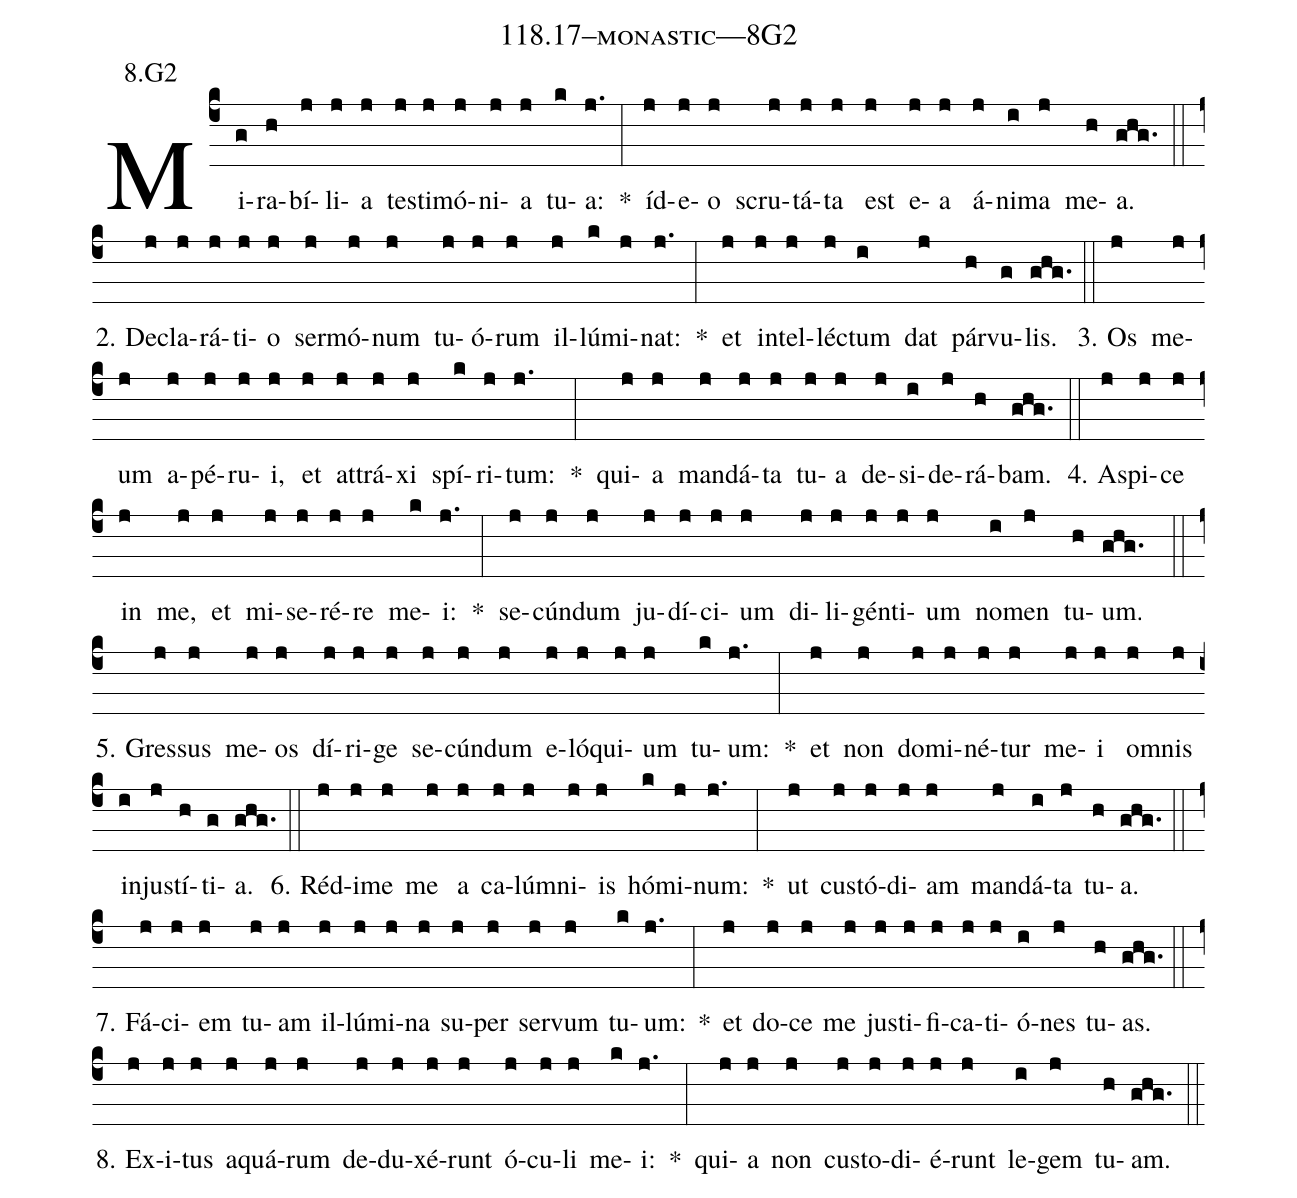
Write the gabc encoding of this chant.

name: 118.17--monastic---8G2;
annotation: 8.G2;
%%
(c4)Mi(g)ra(h)bí(j)li(j)a(j) tes(j)ti(j)mó(j)ni(j)a(j) tu(k)a:(j.) *(:) íd(j)e(j)o(j) scru(j)tá(j)ta(j) est(j) e(j)a(j) á(j)ni(i)ma(j) me(h)a.(ghg.) (::)
2. De(j)cla(j)rá(j)ti(j)o(j) ser(j)mó(j)num(j) tu(j)ó(j)rum(j) il(j)lú(k)mi(j)nat:(j.) *(:) et(j) in(j)tel(j)léc(j)tum(i) dat(j) pár(h)vu(g)lis.(ghg.) (::)
3. Os(j) me(j)um(j) a(j)pé(j)ru(j)i,(j) et(j) at(j)trá(j)xi(j) spí(k)ri(j)tum:(j.) *(:) qui(j)a(j) man(j)dá(j)ta(j) tu(j)a(j) de(j)si(i)de(j)rá(h)bam.(ghg.) (::)
4. A(j)spi(j)ce(j) in(j) me,(j) et(j) mi(j)se(j)ré(j)re(j) me(k)i:(j.) *(:) se(j)cún(j)dum(j) ju(j)dí(j)ci(j)um(j) di(j)li(j)gén(j)ti(j)um(j) no(i)men(j) tu(h)um.(ghg.) (::)
5. Gres(j)sus(j) me(j)os(j) dí(j)ri(j)ge(j) se(j)cún(j)dum(j) e(j)ló(j)qui(j)um(j) tu(k)um:(j.) *(:) et(j) non(j) do(j)mi(j)né(j)tur(j) me(j)i(j) om(j)nis(j) in(i)jus(j)tí(h)ti(g)a.(ghg.) (::)
6. Réd(j)i(j)me(j) me(j) a(j) ca(j)lúm(j)ni(j)is(j) hó(k)mi(j)num:(j.) *(:) ut(j) cus(j)tó(j)di(j)am(j) man(j)dá(i)ta(j) tu(h)a.(ghg.) (::)
7. Fá(j)ci(j)em(j) tu(j)am(j) il(j)lú(j)mi(j)na(j) su(j)per(j) ser(j)vum(j) tu(k)um:(j.) *(:) et(j) do(j)ce(j) me(j) jus(j)ti(j)fi(j)ca(j)ti(j)ó(i)nes(j) tu(h)as.(ghg.) (::)
8. Ex(j)i(j)tus(j) a(j)quá(j)rum(j) de(j)du(j)xé(j)runt(j) ó(j)cu(j)li(j) me(k)i:(j.) *(:) qui(j)a(j) non(j) cus(j)to(j)di(j)é(j)runt(j) le(i)gem(j) tu(h)am.(ghg.) (::)
